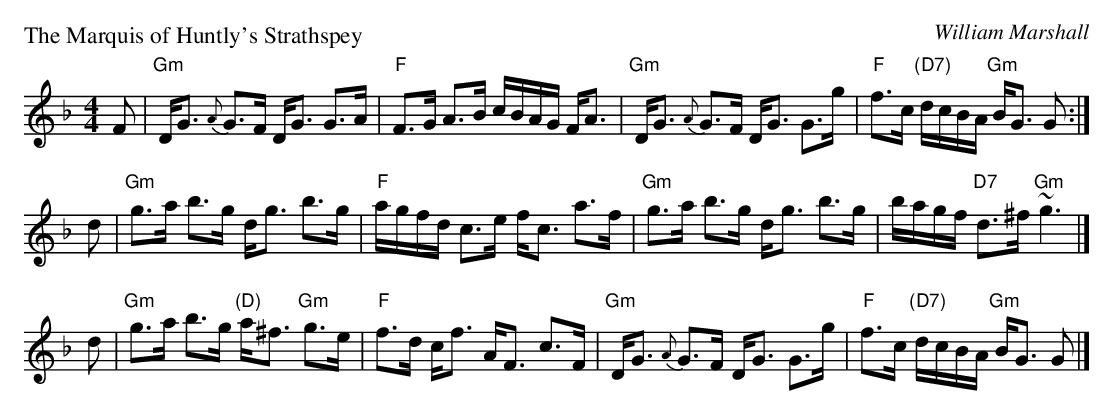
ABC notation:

X:1
P: The Marquis of Huntly's Strathspey
C: William Marshall
M: 4/4
L: 1/8
K: GDorian
F \
|  "Gm"D<G {A}G>F D<G G>A | "F"F>G A>B c/B/A/G/ F<A \
|  "Gm"D<G {A}G>F D<G G>g | "F"f>c "(D7)"d/c/B/A/ "Gm"B<G G :|
d \
| "Gm"g>a b>g d<g b>g | "F"a/g/f/d/ c>e f<c a>f \
| "Gm"g>a b>g d<g b>g | b/a/g/f/ "D7"d>^f "Gm"~g3 |]
d \
| "Gm"g>a b>g "(D)"a<^f "Gm"g>e | "F"f>d c<f A<F c>F \
| "Gm"D<G {A}G>F D<G G>g | "F"f>c "(D7)"d/c/B/A/ "Gm"B<G G |]
